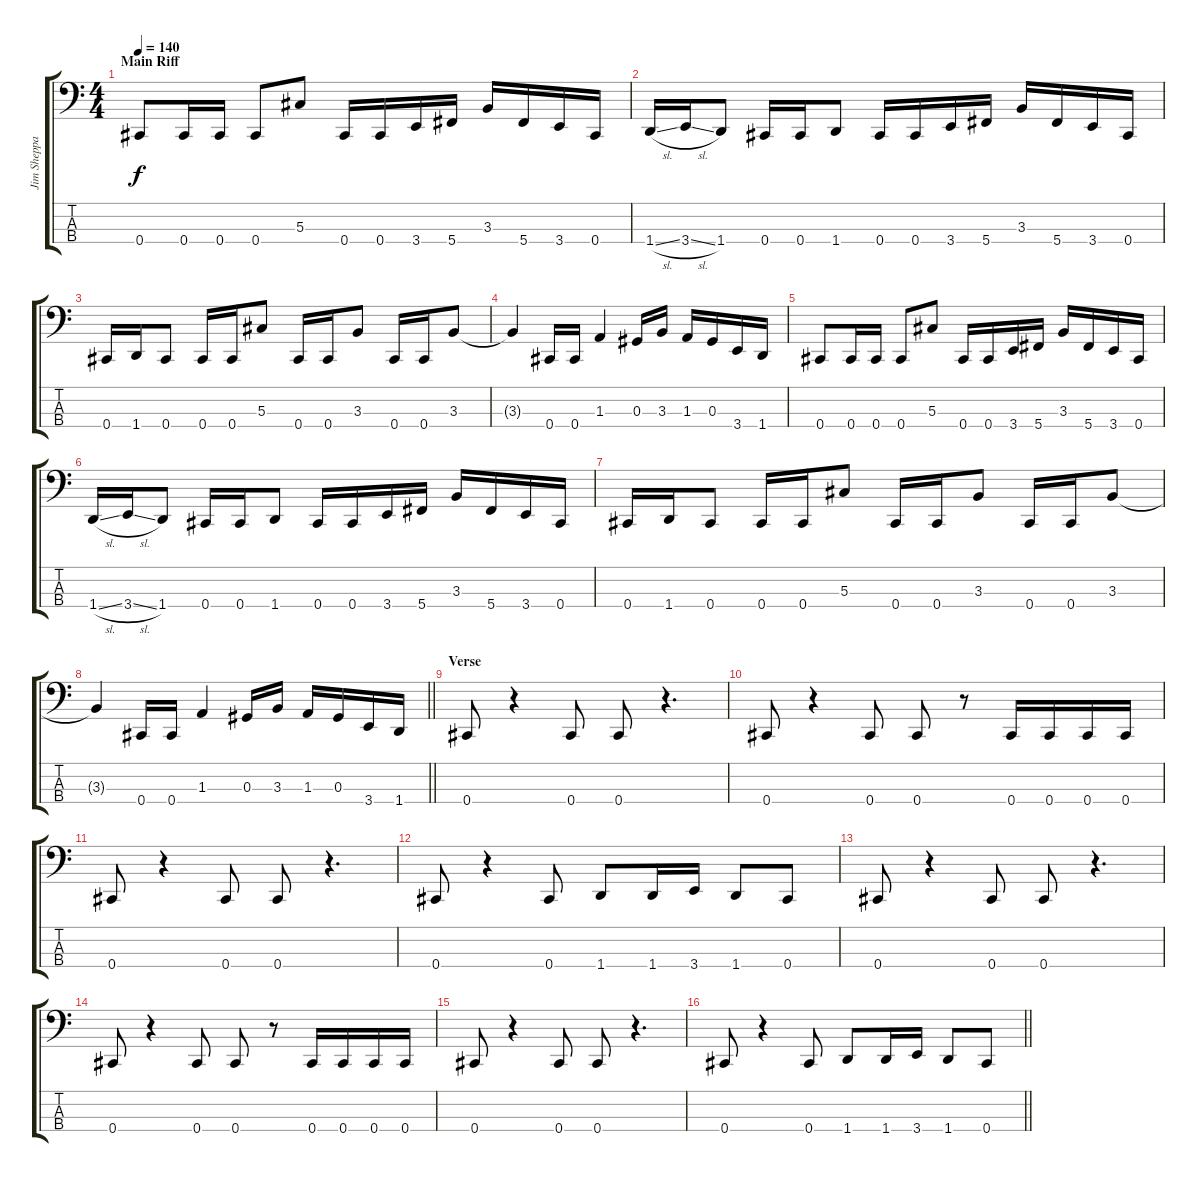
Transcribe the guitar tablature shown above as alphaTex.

\track ("Jim Sheppard" "Jim Sheppa") {instrument electricbasspick}
\staff {score tabs}
\tuning (Gb2 Db2 Ab1 Db1) {hide}
\ts (4 4)
\section ("" "Main Riff")
\tempo 140
\clef f4
\ks c
0.4.8{dy f} 0.4.16 0.4.16 0.4.8 5.3.8 0.4.16 0.4.16 3.4.16 5.4.16 3.3.16 5.4.16 3.4.16 0.4.16 |
1.4{sl}.16 3.4{sl}.16 1.4.8 0.4.16 0.4.16 1.4.8 0.4.16 0.4.16 3.4.16 5.4.16 3.3.16 5.4.16 3.4.16 0.4.16 |
0.4.16 1.4.16 0.4.8 0.4.16 0.4.16 5.3.8 0.4.16 0.4.16 3.3.8 0.4.16 0.4.16 3.3.8 |
3.3{t}.4 0.4.16 0.4.16 1.3.4 0.3.16 3.3.16 1.3.16 0.3.16 3.4.16 1.4.16 |
0.4.8 0.4.16 0.4.16 0.4.8 5.3.8 0.4.16 0.4.16 3.4.16 5.4.16 3.3.16 5.4.16 3.4.16 0.4.16 |
1.4{sl}.16 3.4{sl}.16 1.4.8 0.4.16 0.4.16 1.4.8 0.4.16 0.4.16 3.4.16 5.4.16 3.3.16 5.4.16 3.4.16 0.4.16 |
0.4.16 1.4.16 0.4.8 0.4.16 0.4.16 5.3.8 0.4.16 0.4.16 3.3.8 0.4.16 0.4.16 3.3.8 |
\barLineRight lightlight
3.3{t}.4 0.4.16 0.4.16 1.3.4 0.3.16 3.3.16 1.3.16 0.3.16 3.4.16 1.4.16 |
\section ("" "Verse")
0.4.8 r.4 0.4.8 0.4.8 r.4{d} |
0.4.8 r.4 0.4.8 0.4.8 r.8 0.4.16 0.4.16 0.4.16 0.4.16 |
0.4.8 r.4 0.4.8 0.4.8 r.4{d} |
0.4.8 r.4 0.4.8 1.4.8 1.4.16 3.4.16 1.4.8 0.4.8 |
0.4.8 r.4 0.4.8 0.4.8 r.4{d} |
0.4.8 r.4 0.4.8 0.4.8 r.8 0.4.16 0.4.16 0.4.16 0.4.16 |
0.4.8 r.4 0.4.8 0.4.8 r.4{d} |
\barLineRight lightlight
0.4.8 r.4 0.4.8 1.4.8 1.4.16 3.4.16 1.4.8 0.4.8
